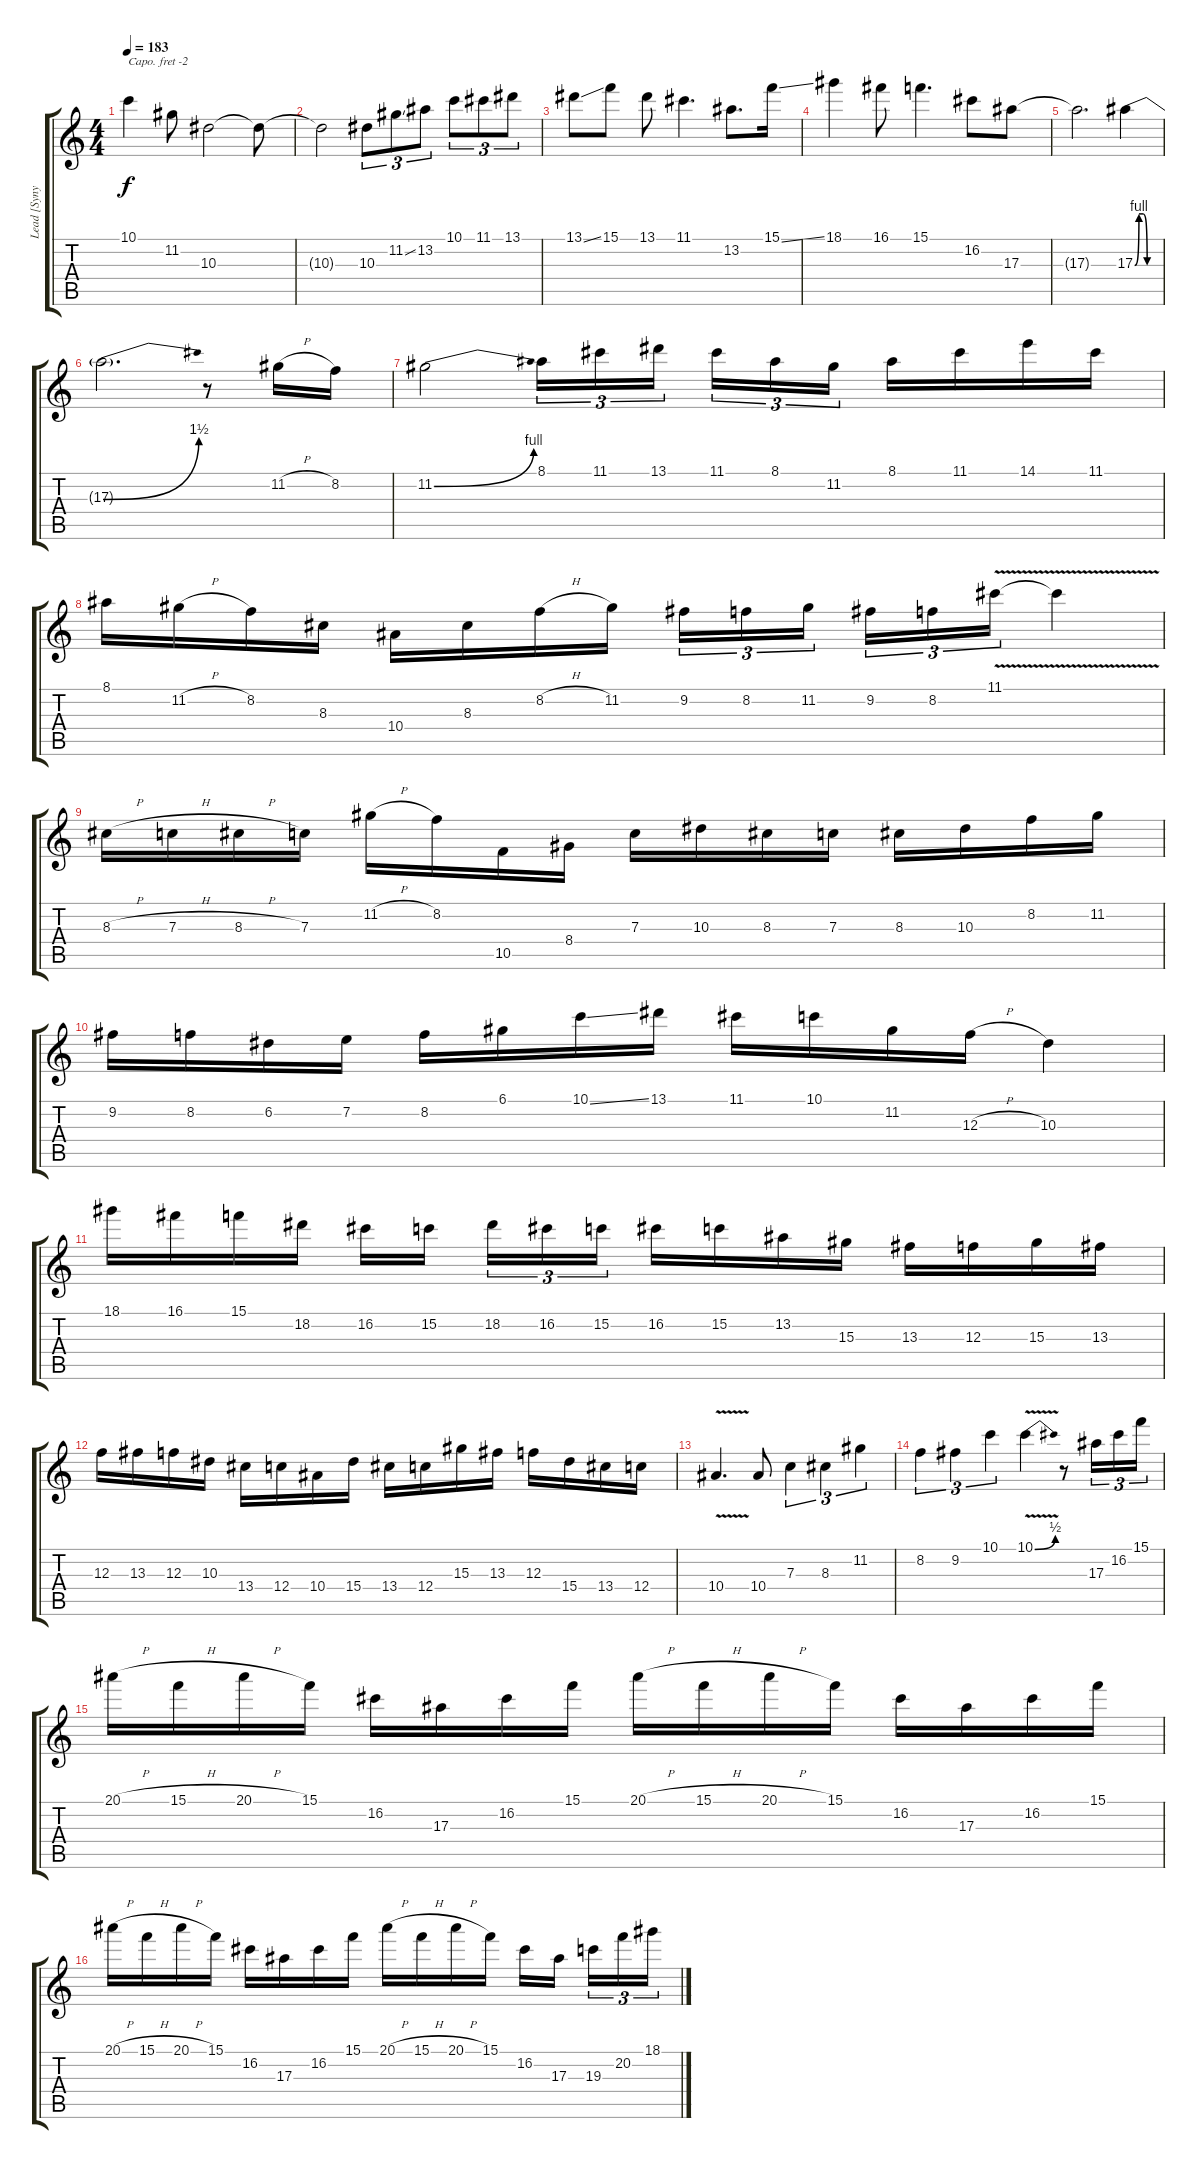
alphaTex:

\track ("Lead [Synyster Gates]" "Lead [Syny") {instrument distortionguitar}
\staff {score tabs}
\capo -2
\tuning (E4 B3 G3 D3 A2 D2) {hide}
\ts (4 4)
\tempo 183
\clef g2
\ks c
10.1.4{dy f} 11.2.8 10.3.2 10.3{t}.8 |
10.3{t}.2 10.3.8{tu (3 2)} 11.2{ss}.8{tu (3 2)} 13.2.8{tu (3 2)} 10.1.8{tu (3 2)} 11.1.8{tu (3 2)} 13.1.8{tu (3 2)} |
13.1{ss}.8 15.1.8 13.1.8 11.1.4{d} 13.2.8{d} 15.1{ss}.16 |
18.1.4 16.1.8 15.1.4{d} 16.2.8 17.3.8 |
17.3{t}.2{d} 17.3{be (custom 0 0 10 4 20 4 30 0 60 0)}.4 |
17.3{be (bend 0 0 60 6) t}.2{d} r.8 11.2{h}.16 8.2.16 |
11.2{be (bend 0 0 60 4)}.2 8.1.16{tu (3 2)} 11.1.16{tu (3 2)} 13.1.16{tu (3 2) beam splitsecondary} 11.1.16{tu (3 2)} 8.1.16{tu (3 2)} 11.2.16{tu (3 2)} 8.1.16 11.1.16 14.1.16 11.1.16 |
8.1.16 11.2{h}.16 8.2.16 8.3.16 10.4.16 8.3.16 8.2{h}.16 11.2.16 9.2.16{tu (3 2)} 8.2.16{tu (3 2)} 11.2.16{tu (3 2) beam splitsecondary} 9.2.16{tu (3 2)} 8.2.16{tu (3 2)} 11.1{v}.16{tu (3 2)} 11.1{t}.4 |
8.3{h}.16 7.3{h}.16 8.3{h}.16 7.3.16 11.2{h}.16 8.2.16 10.5.16 8.4.16 7.3.16 10.3.16 8.3.16 7.3.16 8.3.16 10.3.16 8.2.16 11.2.16 |
9.2.16 8.2.16 6.2.16 7.2.16 8.2.16 6.1.16 10.1{ss}.16 13.1.16 11.1.16 10.1.16 11.2.16 12.3{h}.16 10.3.4 |
18.1.16 16.1.16 15.1.16 18.2.16 16.2.16 15.2.16{beam splitsecondary} 18.2.16{tu (3 2)} 16.2.16{tu (3 2)} 15.2.16{tu (3 2)} 16.2.16 15.2.16 13.2.16 15.3.16 13.3.16 12.3.16 15.3.16 13.3.16 |
12.3.16 13.3.16 12.3.16 10.3.16 13.4.16 12.4.16 10.4.16 15.4.16 13.4.16 12.4.16 15.3.16 13.3.16 12.3.16 15.4.16 13.4.16 12.4.16 |
10.4{v}.4{d} 10.4.8 7.3.4{tu (3 2)} 8.3.4{tu (3 2)} 11.2.4{tu (3 2)} |
8.2.4{tu (3 2)} 9.2.4{tu (3 2)} 10.1.4{tu (3 2)} 10.1{be (bend 0 0 60 2) v}.4 r.8 17.3.16{tu (3 2)} 16.2.16{tu (3 2)} 15.1.16{tu (3 2)} |
20.1{h}.16 15.1{h}.16 20.1{h}.16 15.1.16 16.2.16 17.3.16 16.2.16 15.1.16 20.1{h}.16 15.1{h}.16 20.1{h}.16 15.1.16 16.2.16 17.3.16 16.2.16 15.1.16 |
20.1{h}.16 15.1{h}.16 20.1{h}.16 15.1.16 16.2.16 17.3.16 16.2.16 15.1.16 20.1{h}.16 15.1{h}.16 20.1{h}.16 15.1.16 16.2.16 17.3.16{beam splitsecondary} 19.3.16{tu (3 2)} 20.2.16{tu (3 2)} 18.1.16{tu (3 2)}
